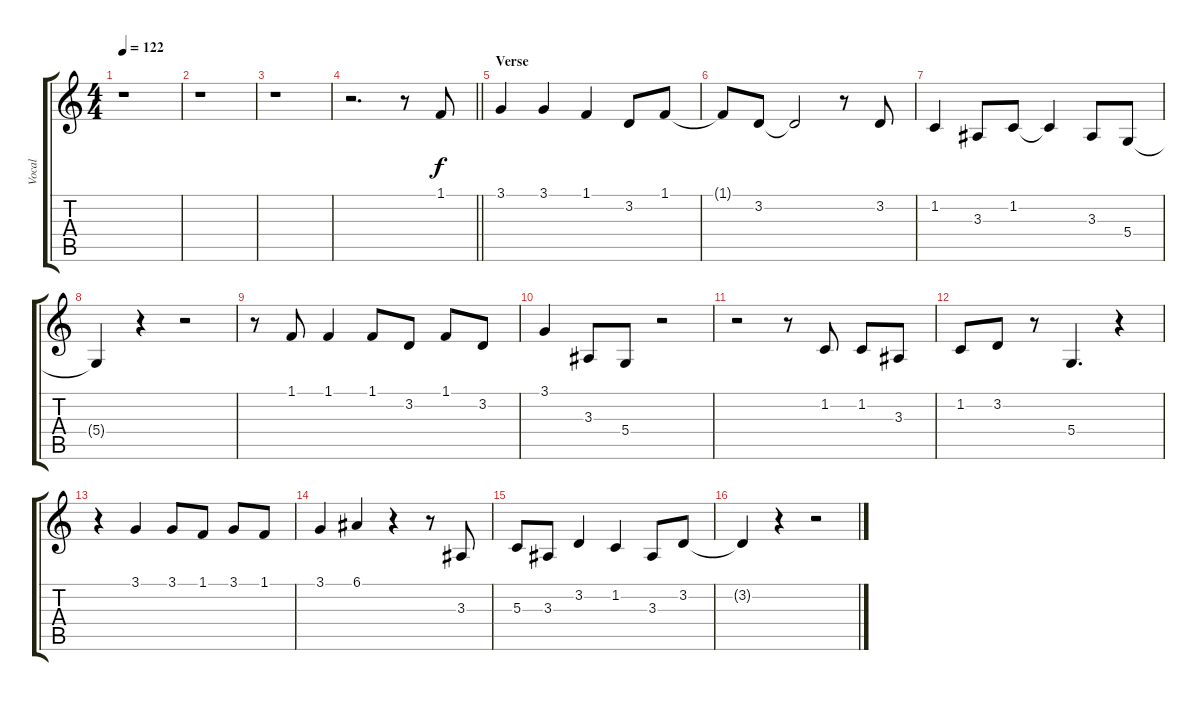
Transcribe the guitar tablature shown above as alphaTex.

\track ("Vocal" "Vocal") {instrument flute}
\staff {score tabs}
\tuning (E4 B3 G3 D3 A2 E2) {hide}
\ts (4 4)
\tempo 122
\clef g2
\ks c
r.1{dy f} |
r.1 |
r.1 |
\barLineRight lightlight
r.2{d} r.8 1.1.8 |
\section ("" "Verse")
3.1.4 3.1.4 1.1.4 3.2.8 1.1.8 |
1.1{t}.8 3.2.8 3.2{t}.2 r.8 3.2.8 |
1.2.4 3.3.8 1.2.8 1.2{t}.4 3.3.8 5.4.8 |
5.4{t}.4 r.4 r.2 |
r.8 1.1.8 1.1.4 1.1.8 3.2.8 1.1.8 3.2.8 |
3.1.4 3.3.8 5.4.8 r.2 |
r.2 r.8 1.2.8 1.2.8 3.3.8 |
1.2.8 3.2.8 r.8 5.4.4{d} r.4 |
r.4 3.1.4 3.1.8 1.1.8 3.1.8 1.1.8 |
3.1.4 6.1.4 r.4 r.8 3.3.8 |
5.3.8 3.3.8 3.2.4 1.2.4 3.3.8 3.2.8 |
3.2{t}.4 r.4 r.2
